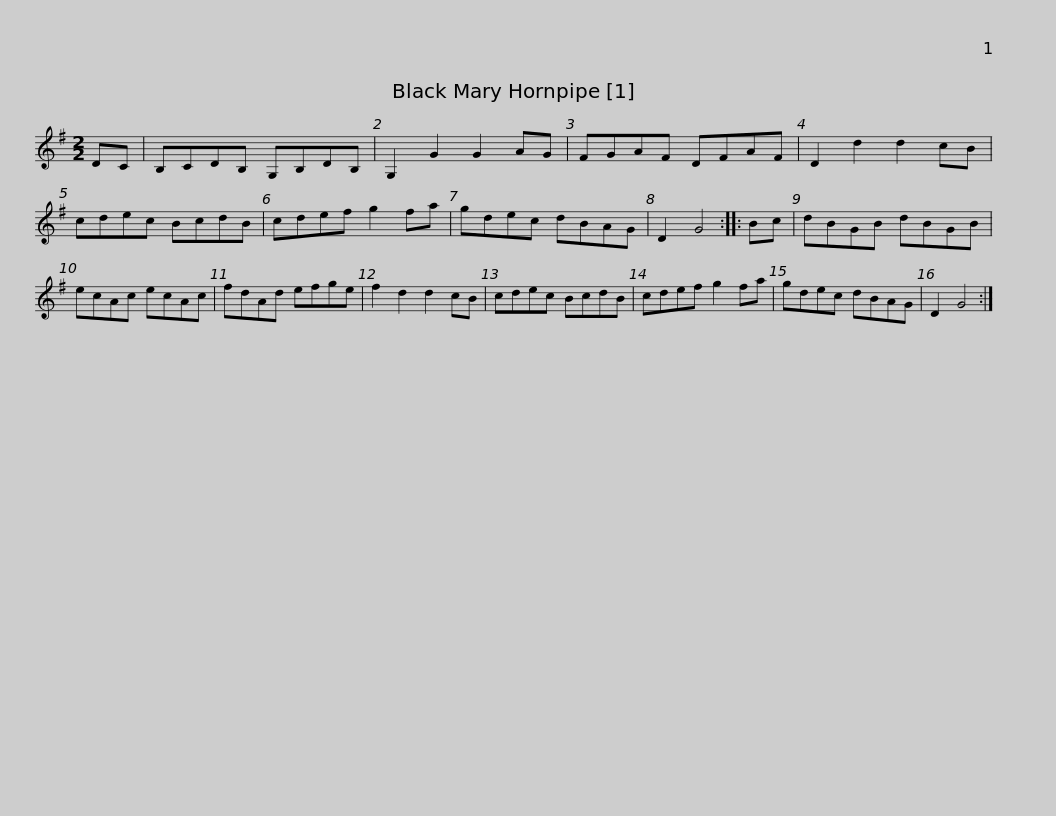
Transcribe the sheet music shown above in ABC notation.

X:1
L:1/8
M:2/2
I:linebreak $
K:G
V:1 treble
V:1
 DC | B,CDB, G,B,DB, | G,2 G2 G2 AG | FGAF DFAF | D2 d2 d2 cB | %5
 cdec BcdB |$ cdef g2 fa | gdec dBAG | D2 G4 :: Bc | %10
 dBGB dBGB | ecAc ecAc | fdAd efge |$ f2 d2 d2 cB | cdec BcdB | %15
 cdef g2 fa | gdec dBAG | D2 G4 :| %18
